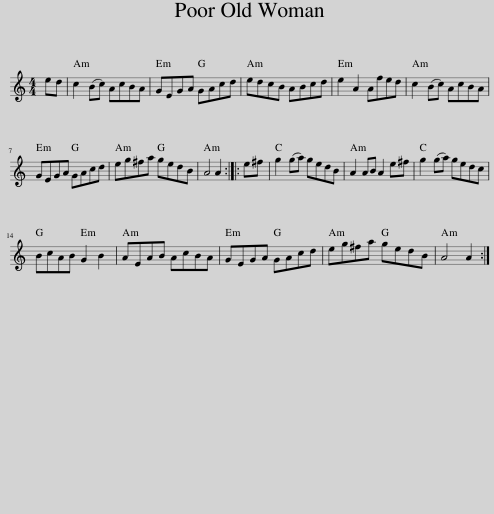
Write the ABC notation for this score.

X:1
L:1/8
M:4/4
I:linebreak $
K:C
V:1 treble
V:1
 ed | c2 (Bc) AcBA | GEGA GAcd | edcB ABcd | e2 A2 Afed | %5
 c2 (Bc) AcBA |$ GEGA GAcd | eg^fa gedB | A4 A2 :: e^f | %10
 g2 (ga) gedB | A2 AB A2 e^f | g2 (ga) gedc |$ BcAB G2 B2 | AEAB AcBA | %15
 GEGA GAcd | eg^fa gedB | A4 A2 :| %18
